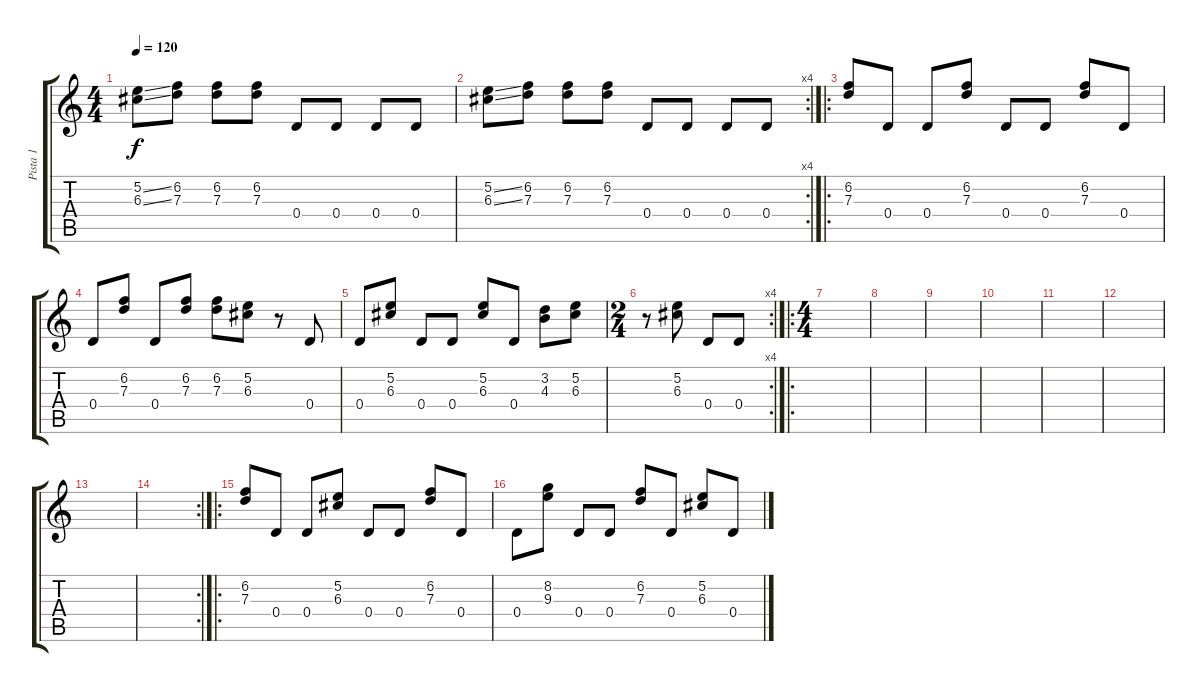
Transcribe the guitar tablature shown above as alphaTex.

\track ("Pista 1" "Pista 1") {instrument distortionguitar}
\staff {score tabs}
\tuning (E4 B3 G3 D3 A2 E2) {hide}
\ts (4 4)
\tempo 120
\clef g2
\ks c
(5.2{ss} 6.3{ss}).8{dy f} (6.2 7.3).8 (6.2 7.3).8 (6.2 7.3).8 0.4.8 0.4.8 0.4.8 0.4.8 |
\rc 4
(5.2{ss} 6.3{ss}).8 (6.2 7.3).8 (6.2 7.3).8 (6.2 7.3).8 0.4.8 0.4.8 0.4.8 0.4.8 |
\ro
(6.2 7.3).8 0.4.8 0.4.8 (6.2 7.3).8 0.4.8 0.4.8 (6.2 7.3).8 0.4.8 |
0.4.8 (6.2 7.3).8 0.4.8 (6.2 7.3).8 (6.2 7.3).8 (5.2 6.3).8 r.8 0.4.8 |
0.4.8 (5.2 6.3).8 0.4.8 0.4.8 (5.2 6.3).8 0.4.8 (3.2 4.3).8 (5.2 6.3).8 |
\rc 4
\ts (2 4)
r.8 (5.2 6.3).8 0.4.8 0.4.8 |
\ro
\ts (4 4)
|
|
|
|
|
|
|
\rc 2
|
\ro
(6.2 7.3).8 0.4.8 0.4.8 (5.2 6.3).8 0.4.8 0.4.8 (6.2 7.3).8 0.4.8 |
0.4.8 (8.2 9.3).8 0.4.8 0.4.8 (6.2 7.3).8 0.4.8 (5.2 6.3).8 0.4.8
